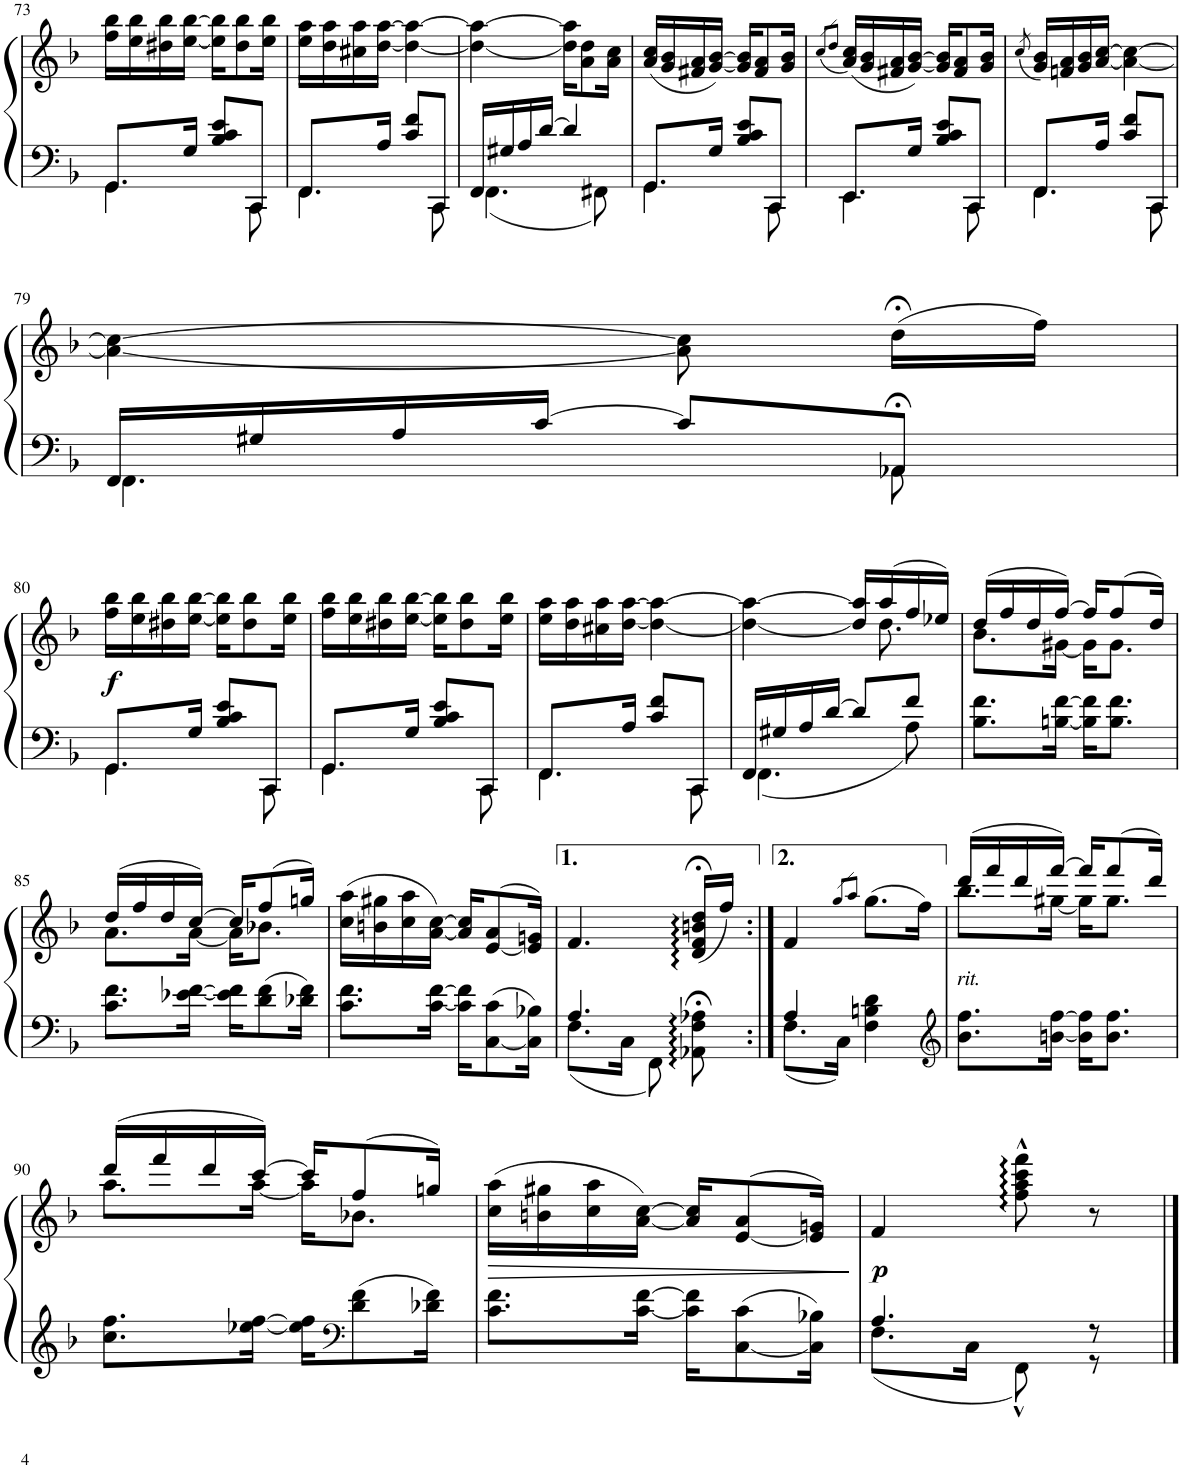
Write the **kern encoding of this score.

**kern	**kern	**dynam
*part1	*part1	*part1
*staff2	*staff1	*staff1/2
*I"Piano	*	*
*I'Pno.	*	*
!!LO:PB:g=z
*clefF4	*clefG2	*
*k[b-]	*k[b-]	*
*M2/4	*M2/4	*
=73	=73	=73
*^	*	*
8.GG/L	4.GG\	16ff\ 16bb-\LL	.
.	.	16ee\ 16bb-\	.
.	.	16dd#X\ 16bb-\	.
16G/Jk	.	[16ee\ [16bb-\JJ	.
8B-/ 8c/ 8e/L	.	16ee\] 16bb-\]KL	.
.	.	8dd#\ 8bb-\	.
8CC/J	8CC\	.	.
.	.	16ee\ 16bb-\Jk	.
=74	=74	=74	=74
8.FF/L	4.FF\	16ee\ 16aa\LL	.
.	.	16dd\ 16aa\	.
.	.	16cc#X\ 16aa\	.
16A/Jk	.	[16dd\ [16aa\JJ	.
8c/ 8f/L	.	4dd\_ 4aa\_	.
8CC/J	8CC\	.	.
=75	=75	=75	=75
16FF/LL	4.FF\	4dd\_ 4aa\_	.
16G#X/	.	.	.
16A/	.	.	.
[16d/JJ	.	.	.
4d/]	.	16dd\] 16aa\]KL	.
.	.	8a\ 8dd\	.
.	8FF#X\	.	.
.	.	16a\ 16cc\Jk	.
=76	=76	=76	=76
8.GG/L	4.GG\	(16a/ 16cc/LL	.
.	.	16g/ 16b-/	.
.	.	16f#X/ 16a/	.
16G/Jk	.	[16g/ [16b-/JJ)	.
8B-/ 8c/ 8e/L	.	16g/] 16b-/]KL	.
.	.	8f#/ 8a/	.
8CC/J	8CC\	.	.
.	.	16g/ 16b-/Jk	.
=77	=77	=77	=77
.	.	(8qcc/L	.
.	.	8qdd/J	.
8.EE/L	4.EE\	(16a/ 16cc/LL)	.
.	.	16g/ 16b-/	.
.	.	16f#X/ 16a/	.
16G/Jk	.	[16g/ [16b-/JJ)	.
8B-/ 8c/ 8e/L	.	16g/] 16b-/]KL	.
.	.	8f#/ 8a/	.
8CC/J	8CC\	.	.
.	.	16g/ 16b-/Jk	.
=78	=78	=78	=78
.	.	(8qcc/	.
8.FF/L	4.FF\	16g/ 16b-/LL)	.
.	.	16fn/ 16a/	.
.	.	16g/ 16b-/	.
16A/Jk	.	[16a/ [16cc/JJ	.
8c/ 8f/L	.	4a\_ 4cc\_	.
8CC/J	8CC\	.	.
!!LO:LB:g=z
=79	=79	=79	=79
16FF/LL	4.FF\	4a\_ 4cc\_	.
16G#X/	.	.	.
16A/	.	.	.
[16c/JJ	.	.	.
8c/L]	.	8a\] 8cc\]	.
8AA-X;</J	8AA-\	(16dd;<\LL	.
.	.	16ff\JJ)	.
!!LO:LB:g=z
=80	=80	=80	=80
!	!	!	!LO:DY:b
8.GG/L	4.GG\	16ff\ 16bb-\LL	f
.	.	16ee\ 16bb-\	.
.	.	16dd#X\ 16bb-\	.
16G/Jk	.	[16ee\ [16bb-\JJ	.
8B-/ 8c/ 8e/L	.	16ee\] 16bb-\]KL	.
.	.	8dd#\ 8bb-\	.
8CC/J	8CC\	.	.
.	.	16ee\ 16bb-\Jk	.
=81	=81	=81	=81
8.GG/L	4.GG\	16ff\ 16bb-\LL	.
.	.	16ee\ 16bb-\	.
.	.	16dd#X\ 16bb-\	.
16G/Jk	.	[16ee\ [16bb-\JJ	.
8B-/ 8c/ 8e/L	.	16ee\] 16bb-\]KL	.
.	.	8dd#\ 8bb-\	.
8CC/J	8CC\	.	.
.	.	16ee\ 16bb-\Jk	.
=82	=82	=82	=82
8.FF/L	4.FF\	16ee\ 16aa\LL	.
.	.	16dd\ 16aa\	.
.	.	16cc#X\ 16aa\	.
16A/Jk	.	[16dd\ [16aa\JJ	.
8c/ 8f/L	.	4dd\_ 4aa\_	.
8CC/J	8CC\	.	.
=83	=83	=83	=83
*	*	*^	*
16FF/LL	4.FF\	4dd\_ 4aa\_	16ryy	.
*	*	*v	*v	*
16G#X/	.	.	.
16A/	.	.	.
[16d/JJ	.	.	.
8d/L]	.	16dd/] 16aa/]LL	.
*	*	*^	*
.	.	(16aa/	8.dd\	.
8f/J	8A\	16ff/	.	.
.	.	16ee-X/JJ)	.	.
*v	*v	*	*	*
=84	=84	=84	=84
8.B-\ 8.f\L	(16dd/LL	8.b-\L	.
.	16ff/	.	.
.	16dd/	.	.
[16Bn\ [16f\Jk	[16ff/JJ)	[16g#X\Jk	.
16B\] 16f\]KL	16ff/KL]	16g#\KL]	.
8.B\ 8.f\J	(8ff/	8.g#\J	.
.	16dd/Jk)	.	.
!!LO:LB:g=z	!!
=85	=85	=85	=85
8.c\ 8.f\L	(16dd/LL	8.a\L	.
.	16ff/	.	.
.	16dd/	.	.
[16e-X\ [16f\Jk	[16cc/JJ)	[16a\Jk	.
16e-\] 16f\]KL	16cc/KL]	16a\KL]	.
8d\ 8f\	(8ff/	8.b-X\J	.
16d-X\ 16f\Jk	16ggn/Jk)	.	.
*	*v	*v	*
=86	=86	=86
8.c\ 8.f\L	(16cc\ 16aa\LL	.
.	16bn\ 16gg#X\	.
.	16cc\ 16aa\	.
[16c\ [16f\Jk	[16a\ [16cc\JJ)	.
16c\] 16f\]KL	16a/] 16cc/]KL	.
[8C\ 8c\	(>[8e/ 8a/	.
16C\] 16B-X\Jk	16e/] 16gn/Jk)	.
=87	=87	=87
*^	*	*
4.A/	8.F\L	4.f/	.
.	16C\Jk	.	.
.	8FF\	.	.
8AA-X\;< 8F\;< 8A-X\;<	8ryy	(16d/;< 16f/;< 16bn/;< 16dd/;<LL	.
.	.	16ff/JJ)	.
=88:|!	=88:|!	=88:|!	=88:|!
4A/	8.F\L	4f/	.
.	16C\Jk	.	.
.	.	8qgg/L	.
.	.	8qaa/J	.
4F\ 4Bn\ 4d\	4ryy	(8.gg\L	.
.	.	16ff\Jk)	.
*v	*v	*	*
=89	=89	=89
*clefG2	*	*
*	*^	*
!	!LO:TX:b:i:t=rit.	!	!
8.b-\ 8.ff\L	(16ddd/LL	8.bb-\L	.
.	16fff/	.	.
.	16ddd/	.	.
[16bn\ [16ff\Jk	[16fff/JJ)	[16gg#X\Jk	.
16b\] 16ff\]KL	16fff/KL]	16gg#\KL]	.
8.b\ 8.ff\J	(8fff/	8.gg#\J	.
.	16ddd/Jk)	.	.
!!LO:LB:g=z	!!
=90	=90	=90	=90
8.cc\ 8.ff\L	(16ddd/LL	8.aa\L	.
.	16fff/	.	.
.	16ddd/	.	.
[16ee-X\ [16ff\Jk	[16ccc/JJ)	[16aa\Jk	.
16ee-\] 16ff\]KL	16ccc/KL]	16aa\KL]	.
*clefF4	*	*	*
8d\ 8f\	(8ff/	8.b-X\J	.
16d-X\ 16f\Jk	16ggn/Jk)	.	.
*	*v	*v	*
=91	=91	=91
!	!	!LO:HP:b
8.c\ 8.f\L	(16cc\ 16aa\LL	>
.	16bn\ 16gg#X\	.
.	16cc\ 16aa\	.
[16c\ [16f\Jk	[16a\ [16cc\JJ)	.
16c\] 16f\]KL	16a/] 16cc/]KL	.
[8C\ 8c\	(>[8e/ 8a/	.
16C\] 16B-X\Jk	16e/] 16gn/Jk)	.
.	.	]
=92	=92	=92
*^	*	*
!	!	!	!LO:DY:b
4.A/	8.F\L	4f/	p
.	16C\Jk	.	.
.	8FF^^\	8ff\^^ 8aa\^^ 8ccc\^^ 8fff\^^	.
8r	8r	8r	.
*v	*v	*	*
==	==	==
*-	*-	*-
